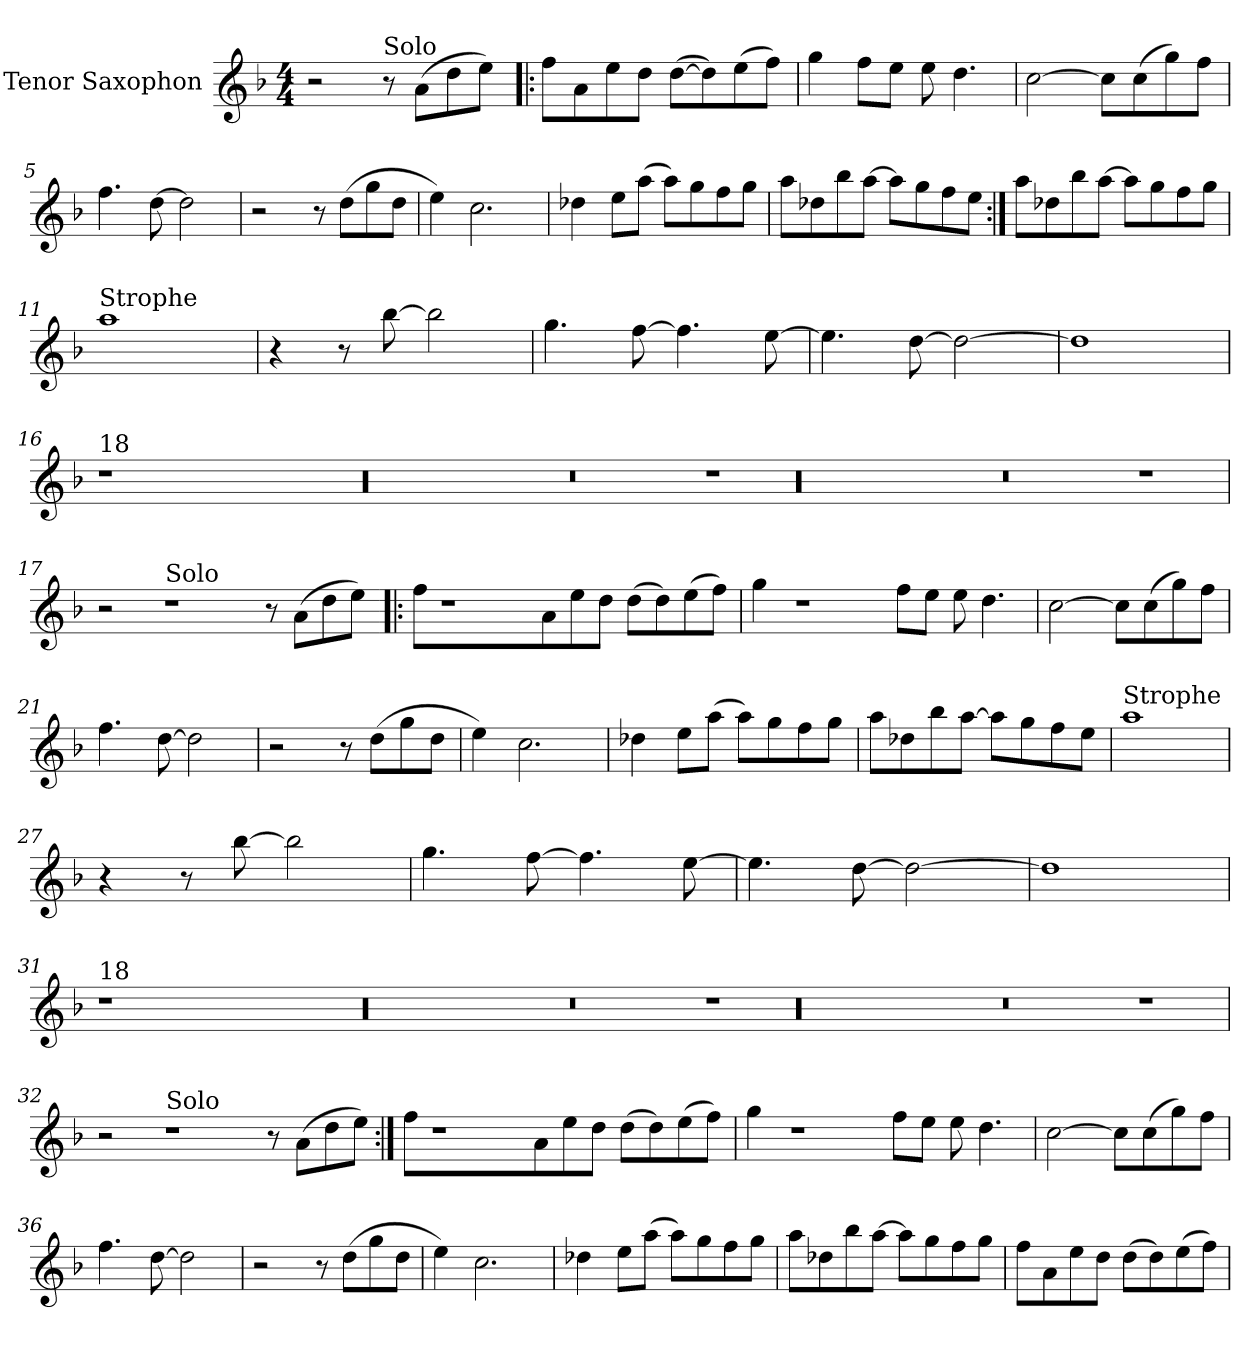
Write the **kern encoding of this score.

**kern
*part1
*staff1
*I"Tenor Saxophon
*I'T. Sax.
*clefG2
*ITrd8c14
*k[b-]
*M4/4
=1
2r
!LO:TX:a:t=Solo
8r
(8A\L
8d\
8e\J)
=2!|:
8f\L
8A\
8e\
8d\J
([8d\L
8d\])
(8e\
8f\J)
=3
4g\
8f\L
8e\J
8e\
4.d\
=4
[2c\
8c\L]
(8c\
8g\)
8f\J
=5
4.f\
[8d\
2d\]
=6
2r
8r
(8d\L
8g\
8d\J
=7
4e\)
2.c\
!!LO:LB:g=z
=8
4d-X\
8e\L
(8a\J
8a\L)
8g\
8f\
8g\J
=9
8a\L
8d-X\
8b-\
[8a\J
8a\L]
8g\
8f\
8e\J
=10:|!
8a\L
8d-X\
8b-\
[8a\J
8a\L]
8g\
8f\
8g\J
=11
!LO:TX:a:t=Strophe
1a
=12
4r
8r
[8b-\
2b-\]
=13
4.g\
[8f\
4.f\]
[8e\
!!LO:LB:g=z
=14
4.e\]
[8d\
2d\_
=15
1d]
=16
!LO:TX:a:t=18
1r
0.ryy
00r
0r
1r
00r
0r
1r
=17
2r
!LO:TX:a:t=Solo
1r
8r
(8A\L
8d\
8e\J)
=18!|:
8f\L
1r
8A\
8e\
8d\J
(8d\L
8d\)
(8e\
8f\J)
=19
4g\
1r
8f\L
8e\J
8e\
4.d\
=20
[2c\
8c\L]
(8c\
8g\)
8f\J
=21
4.f\
[8d\
2d\]
!!LO:LB:g=z
=22
2r
8r
(8d\L
8g\
8d\J
=23
4e\)
2.c\
=24
4d-X\
8e\L
(8a\J
8a\L)
8g\
8f\
8g\J
=25
8a\L
8d-X\
8b-\
[8a\J
8a\L]
8g\
8f\
8e\J
=26
!LO:TX:a:t=Strophe
1a
=27
4r
8r
[8b-\
2b-\]
=28
4.g\
[8f\
4.f\]
[8e\
!!LO:LB:g=z
=29
4.e\]
[8d\
2d\_
=30
1d]
=31
!LO:TX:a:t=18
1r
0.ryy
00r
0r
1r
00r
0r
1r
=32
2r
!LO:TX:a:t=Solo
1r
8r
(8A\L
8d\
8e\J)
=33:|!
8f\L
1r
8A\
8e\
8d\J
(8d\L
8d\)
(8e\
8f\J)
=34
4g\
1r
8f\L
8e\J
8e\
4.d\
=35
[2c\
8c\L]
(8c\
8g\)
8f\J
=36
4.f\
[8d\
2d\]
!!LO:LB:g=z
=37
2r
8r
(8d\L
8g\
8d\J
=38
4e\)
2.c\
=39
4d-X\
8e\L
(8a\J
8a\L)
8g\
8f\
8g\J
=40
8a\L
8d-X\
8b-\
[8a\J
8a\L]
8g\
8f\
8g\J
=41
8f\L
8A\
8e\
8d\J
(8d\L
8d\)
(8e\
8f\J)
=
*-
